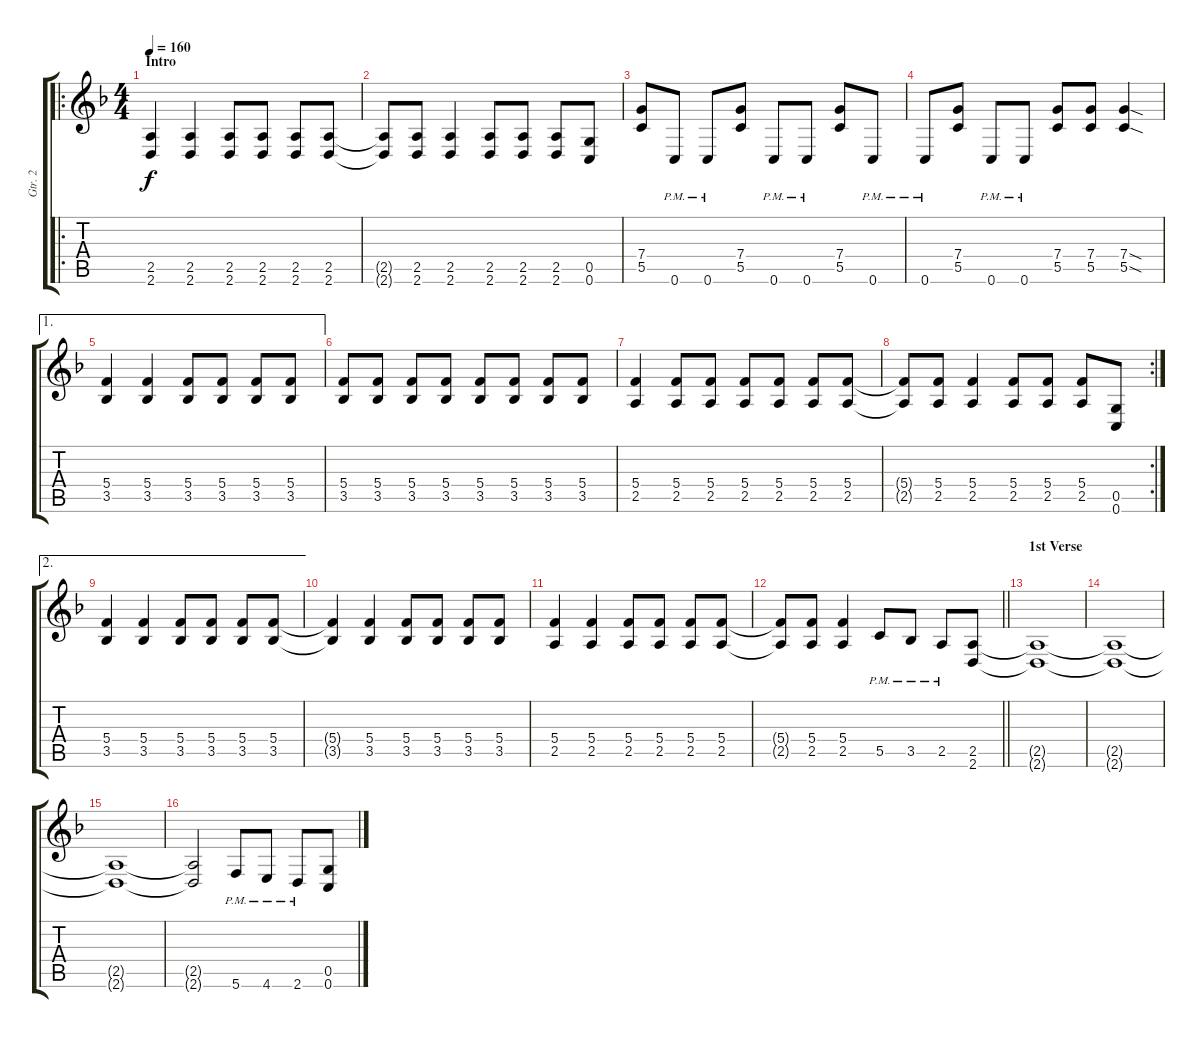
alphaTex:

\track ("Gtr. 2" "Gtr. 2") {instrument distortionguitar}
\staff {score tabs}
\tuning (D4 A3 F3 C3 G2 C2) {hide}
\ro
\ts (4 4)
\section ("" "Intro")
\tempo 160
\clef g2
\ks f
(2.5 2.6).4{dy f instrument distortionguitar} (2.5 2.6).4 (2.5 2.6).8 (2.5 2.6).8 (2.5 2.6).8 (2.5 2.6).8 |
(2.5{t} 2.6{t}).8 (2.5 2.6).8 (2.5 2.6).4 (2.5 2.6).8 (2.5 2.6).8 (2.5 2.6).8 (0.5 0.6).8 |
(7.4 5.5).8 0.6{pm}.8 0.6{pm}.8 (7.4 5.5).8 0.6{pm}.8 0.6{pm}.8 (7.4 5.5).8 0.6{pm}.8 |
0.6{pm}.8 (7.4 5.5).8 0.6{pm}.8 0.6{pm}.8 (7.4 5.5).8 (7.4 5.5).8 (7.4{sod} 5.5{sod}).4 |
\ae 1
(5.4 3.5).4 (5.4 3.5).4 (5.4 3.5).8 (5.4 3.5).8 (5.4 3.5).8 (5.4 3.5).8 |
(5.4 3.5).8 (5.4 3.5).8 (5.4 3.5).8 (5.4 3.5).8 (5.4 3.5).8 (5.4 3.5).8 (5.4 3.5).8 (5.4 3.5).8 |
(5.4 2.5).4 (5.4 2.5).8 (5.4 2.5).8 (5.4 2.5).8 (5.4 2.5).8 (5.4 2.5).8 (5.4 2.5).8 |
\rc 2
(5.4{t} 2.5{t}).8 (5.4 2.5).8 (5.4 2.5).4 (5.4 2.5).8 (5.4 2.5).8 (5.4 2.5).8 (0.5 0.6).8 |
\ae 2
(5.4 3.5).4 (5.4 3.5).4 (5.4 3.5).8 (5.4 3.5).8 (5.4 3.5).8 (5.4 3.5).8 |
(5.4{t} 3.5{t}).4 (5.4 3.5).4 (5.4 3.5).8 (5.4 3.5).8 (5.4 3.5).8 (5.4 3.5).8 |
(5.4 2.5).4 (5.4 2.5).4 (5.4 2.5).8 (5.4 2.5).8 (5.4 2.5).8 (5.4 2.5).8 |
\barLineRight lightlight
(5.4{t} 2.5{t}).8 (5.4 2.5).8 (5.4 2.5).4 5.5{pm}.8 3.5{pm}.8 2.5{pm}.8 (2.5 2.6).8 |
\section ("" "1st Verse")
(2.5{t} 2.6{t}).1 |
(2.5{t} 2.6{t}).1 |
(2.5{t} 2.6{t}).1 |
(2.5{t} 2.6{t}).2 5.6{pm}.8 4.6{pm}.8 2.6{pm}.8 (0.5 0.6).8
